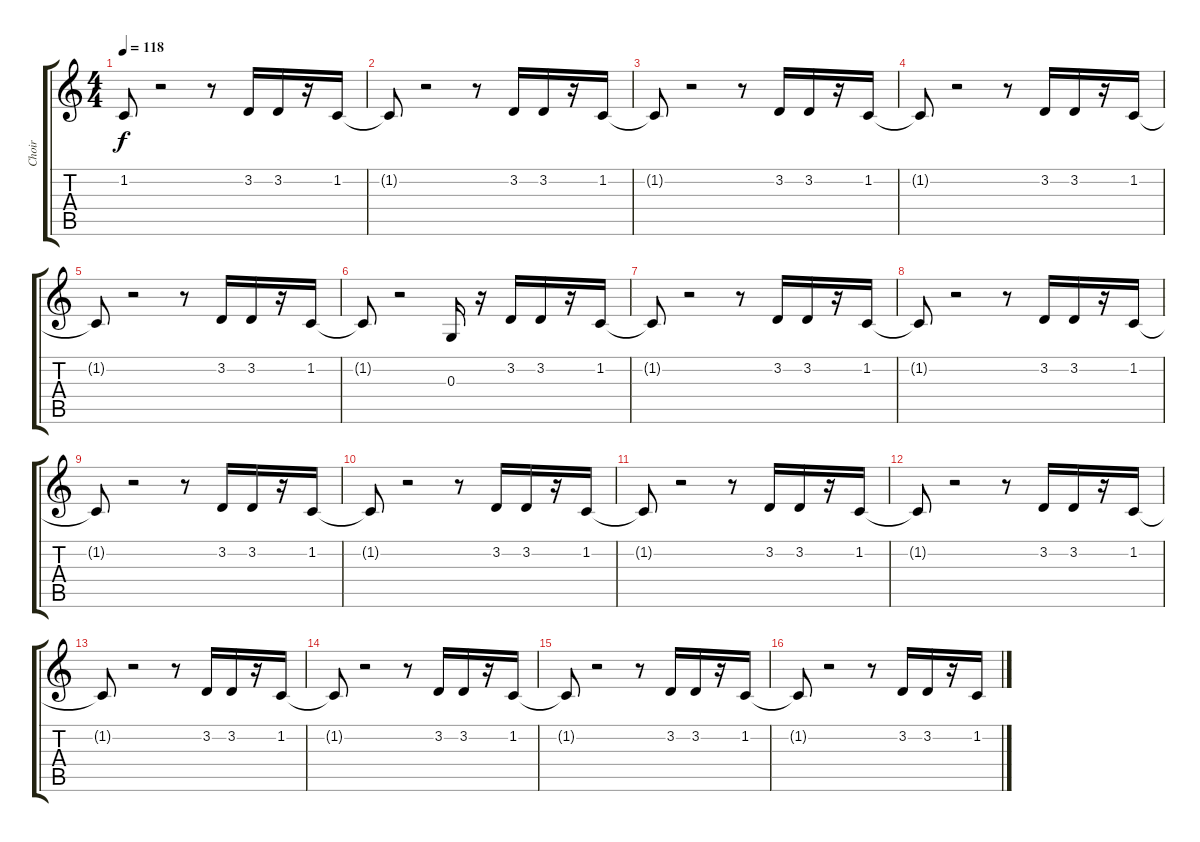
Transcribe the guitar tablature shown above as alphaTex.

\track ("Choir" "Choir") {instrument pad4choir}
\staff {score tabs}
\tuning (E4 B3 G3 D3 A2 E2) {hide}
\ts (4 4)
\tempo 118
\clef g2
\ks c
1.2{t}.8{dy f} r.2 r.8 3.2.16 3.2.16 r.16 1.2.16 |
1.2{t}.8 r.2 r.8 3.2.16 3.2.16 r.16 1.2.16 |
1.2{t}.8 r.2 r.8 3.2.16 3.2.16 r.16 1.2.16 |
1.2{t}.8 r.2 r.8 3.2.16 3.2.16 r.16 1.2.16 |
1.2{t}.8 r.2 r.8 3.2.16 3.2.16 r.16 1.2.16 |
1.2{t}.8 r.2 0.3.16 r.16 3.2.16 3.2.16 r.16 1.2.16 |
1.2{t}.8 r.2 r.8 3.2.16 3.2.16 r.16 1.2.16 |
1.2{t}.8 r.2 r.8 3.2.16 3.2.16 r.16 1.2.16 |
1.2{t}.8 r.2 r.8 3.2.16 3.2.16 r.16 1.2.16 |
1.2{t}.8 r.2 r.8 3.2.16 3.2.16 r.16 1.2.16 |
1.2{t}.8 r.2 r.8 3.2.16 3.2.16 r.16 1.2.16 |
1.2{t}.8 r.2 r.8 3.2.16 3.2.16 r.16 1.2.16 |
1.2{t}.8 r.2 r.8 3.2.16 3.2.16 r.16 1.2.16 |
1.2{t}.8 r.2 r.8 3.2.16 3.2.16 r.16 1.2.16 |
1.2{t}.8 r.2 r.8 3.2.16 3.2.16 r.16 1.2.16 |
1.2{t}.8 r.2 r.8 3.2.16 3.2.16 r.16 1.2.16
